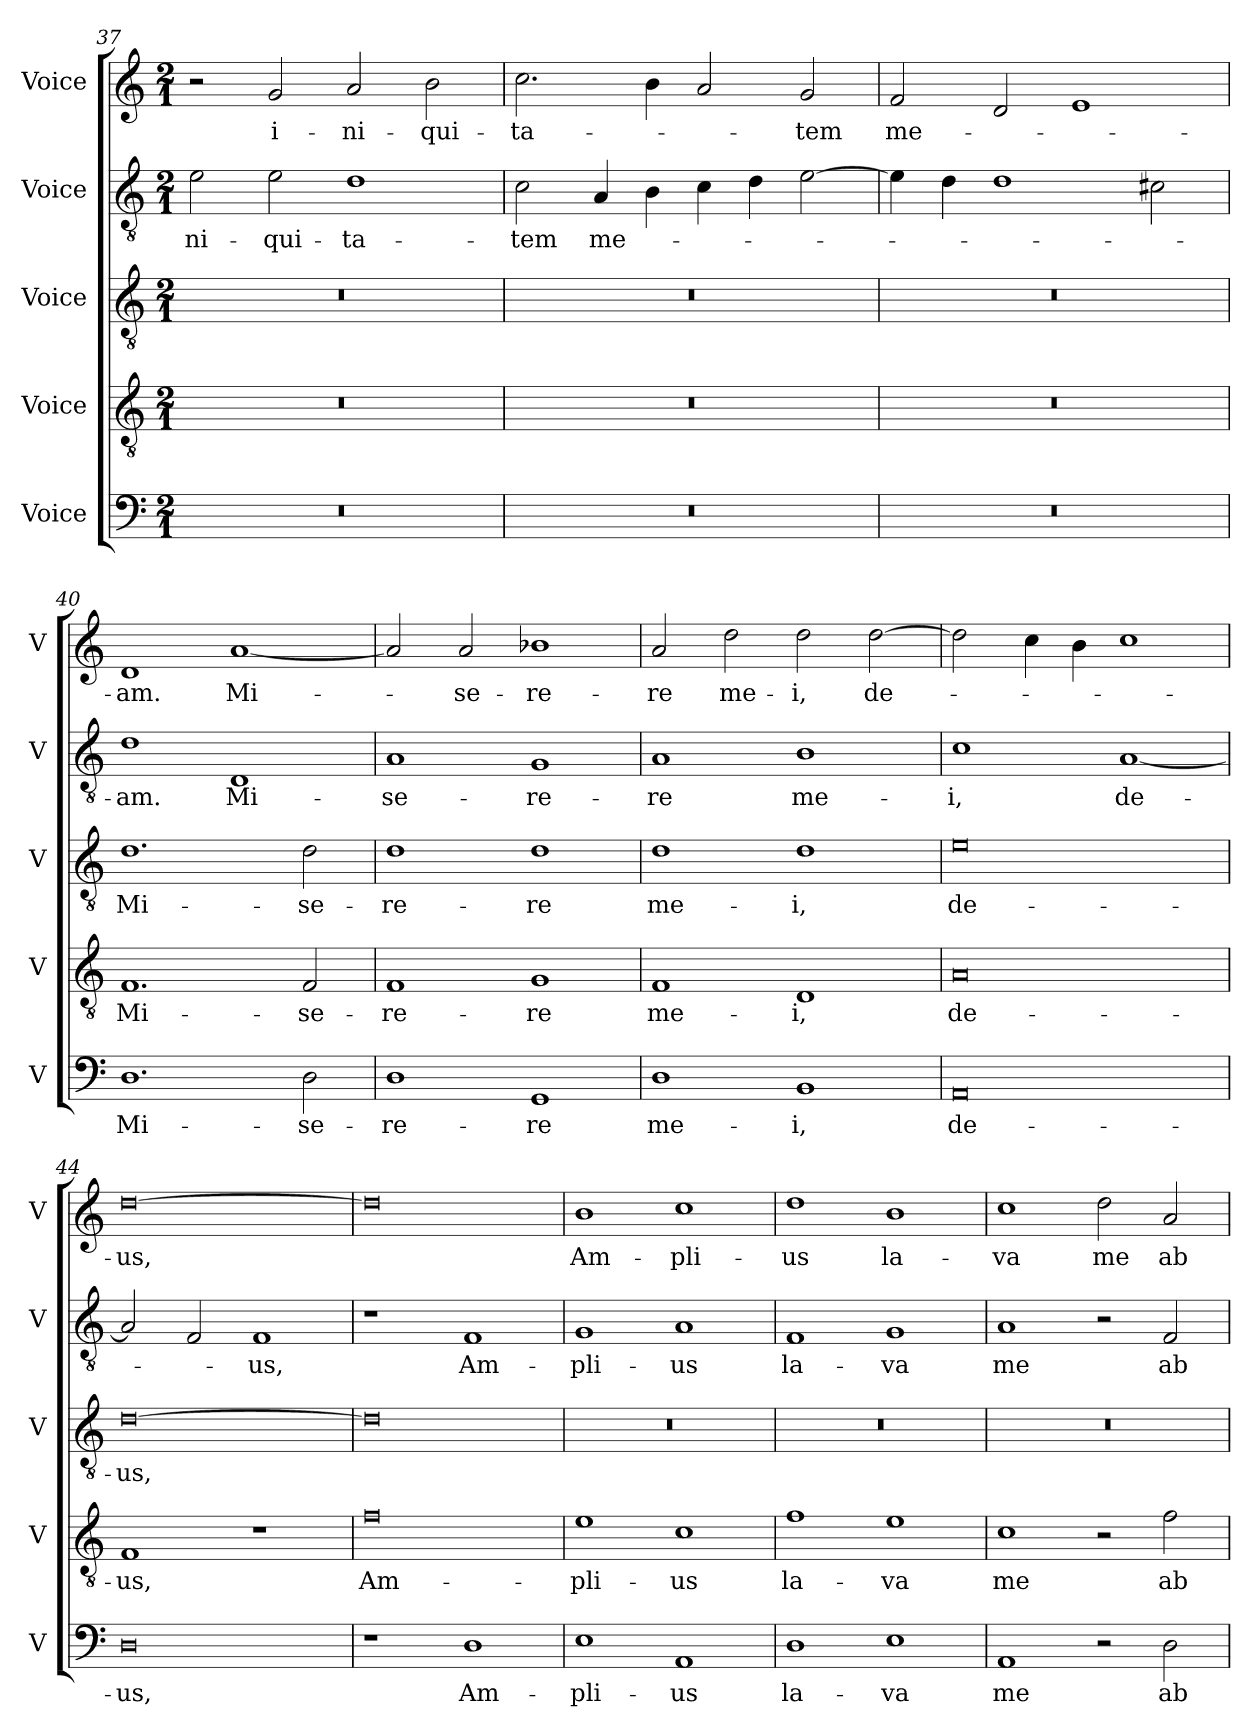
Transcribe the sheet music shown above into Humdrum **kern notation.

**kern	**text	**kern	**text	**kern	**text	**kern	**text	**kern	**text
*part5	*part5	*part4	*part4	*part3	*part3	*part2	*part2	*part1	*part1
*staff5	*staff5	*staff4	*staff4	*staff3	*staff3	*staff2	*staff2	*staff1	*staff1
*I"Voice	*	*I"Voice	*	*I"Voice	*	*I"Voice	*	*I"Voice	*
*I'V	*	*I'V	*	*I'V	*	*I'V	*	*I'V	*
*clefF4	*	*clefGv2	*	*clefGv2	*	*clefGv2	*	*clefG2	*
*k[]	*	*k[]	*	*k[]	*	*k[]	*	*k[]	*
*M2/1	*	*M2/1	*	*M2/1	*	*M2/1	*	*M2/1	*
=37	=37	=37	=37	=37	=37	=37	=37	=37	=37
!	!	!	!	!	!	!	!LO:LY:b	!	!
0r	.	0r	.	0r	.	2e\	-ni-	2r	.
!	!	!	!	!	!	!	!LO:LY:b	!	!LO:LY:b
.	.	.	.	.	.	2e\	-qui-	2g/	i-
!	!	!	!	!	!	!	!LO:LY:b	!	!LO:LY:b
.	.	.	.	.	.	1d	-ta-	2a/	-ni-
!	!	!	!	!	!	!	!	!	!LO:LY:b
.	.	.	.	.	.	.	.	2b\	-qui-
=38	=38	=38	=38	=38	=38	=38	=38	=38	=38
!	!	!	!	!	!	!	!LO:LY:b	!	!LO:LY:b
0r	.	0r	.	0r	.	2c\	-tem	2.cc\	-ta-
!	!	!	!	!	!	!	!LO:LY:b	!	!
.	.	.	.	.	.	4A/	me-	.	.
.	.	.	.	.	.	4B\	.	4b\	.
.	.	.	.	.	.	4c\	.	2a/	.
.	.	.	.	.	.	4d\	.	.	.
!	!	!	!	!	!	!	!	!	!LO:LY:b
.	.	.	.	.	.	[2e\	.	2g/	-tem
!!LO:LB:g=z
=39	=39	=39	=39	=39	=39	=39	=39	=39	=39
!	!	!	!	!	!	!	!	!	!LO:LY:b
0r	.	0r	.	0r	.	4e\]	.	2f/	me-
.	.	.	.	.	.	4d\	.	.	.
.	.	.	.	.	.	1d	.	2d/	.
.	.	.	.	.	.	.	.	1e	.
.	.	.	.	.	.	2c#X\	.	.	.
=40	=40	=40	=40	=40	=40	=40	=40	=40	=40
!	!LO:LY:b	!	!LO:LY:b	!	!LO:LY:b	!	!LO:LY:b	!	!LO:LY:b
1.D	Mi-	1.F	Mi-	1.d	Mi-	1d	-am.	1d	-am.
!	!	!	!	!	!	!	!LO:LY:b	!	!LO:LY:b
.	.	.	.	.	.	1D	Mi-	[1a	Mi-
!	!LO:LY:b	!	!LO:LY:b	!	!LO:LY:b	!	!	!	!
2D\	-se-	2F/	-se-	2d\	-se-	.	.	.	.
=41	=41	=41	=41	=41	=41	=41	=41	=41	=41
!	!LO:LY:b	!	!LO:LY:b	!	!LO:LY:b	!	!LO:LY:b	!	!
1D	-re-	1F	-re-	1d	-re-	1A	-se-	2a/]	.
!	!	!	!	!	!	!	!	!	!LO:LY:b
.	.	.	.	.	.	.	.	2a/	-se-
!	!LO:LY:b	!	!LO:LY:b	!	!LO:LY:b	!	!LO:LY:b	!	!LO:LY:b
1GG	-re	1G	-re	1d	-re	1G	-re-	1b-X	-re-
=42	=42	=42	=42	=42	=42	=42	=42	=42	=42
!	!LO:LY:b	!	!LO:LY:b	!	!LO:LY:b	!	!LO:LY:b	!	!LO:LY:b
1D	me-	1F	me-	1d	me-	1A	-re	2a/	-re
!	!	!	!	!	!	!	!	!	!LO:LY:b
.	.	.	.	.	.	.	.	2dd\	me-
!	!LO:LY:b	!	!LO:LY:b	!	!LO:LY:b	!	!LO:LY:b	!	!LO:LY:b
1BB	-i,	1D	-i,	1d	-i,	1B	me-	2dd\	-i,
!	!	!	!	!	!	!	!	!	!LO:LY:b
.	.	.	.	.	.	.	.	[2dd\	de-
!!LO:LB:g=z
=43	=43	=43	=43	=43	=43	=43	=43	=43	=43
!	!LO:LY:b	!	!LO:LY:b	!	!LO:LY:b	!	!LO:LY:b	!	!
0AA	de-	0A	de-	0e	de-	1c	-i,	2dd\]	.
.	.	.	.	.	.	.	.	4cc\	.
.	.	.	.	.	.	.	.	4b\	.
!	!	!	!	!	!	!	!LO:LY:b	!	!
.	.	.	.	.	.	[1A	de-	1cc	.
=44	=44	=44	=44	=44	=44	=44	=44	=44	=44
!	!LO:LY:b	!	!LO:LY:b	!	!LO:LY:b	!	!	!	!LO:LY:b
0D	-us,	1F	-us,	[0d	-us,	2A/]	.	[0dd	-us,
.	.	.	.	.	.	2F/	.	.	.
!	!	!	!	!	!	!	!LO:LY:b	!	!
.	.	1r	.	.	.	1F	-us,	.	.
=45	=45	=45	=45	=45	=45	=45	=45	=45	=45
!	!	!	!LO:LY:b	!	!	!	!	!	!
1r	.	0f	Am-	0d]	.	1r	.	0dd]	.
!	!LO:LY:b	!	!	!	!	!	!LO:LY:b	!	!
1D	Am-	.	.	.	.	1F	Am-	.	.
=46	=46	=46	=46	=46	=46	=46	=46	=46	=46
!	!LO:LY:b	!	!LO:LY:b	!	!	!	!LO:LY:b	!	!LO:LY:b
1E	-pli-	1e	-pli-	0r	.	1G	-pli-	1b	Am-
!	!LO:LY:b	!	!LO:LY:b	!	!	!	!LO:LY:b	!	!LO:LY:b
1AA	-us	1c	-us	.	.	1A	-us	1cc	-pli-
=47	=47	=47	=47	=47	=47	=47	=47	=47	=47
!	!LO:LY:b	!	!LO:LY:b	!	!	!	!LO:LY:b	!	!LO:LY:b
1D	la-	1f	la-	0r	.	1F	la-	1dd	-us
!	!LO:LY:b	!	!LO:LY:b	!	!	!	!LO:LY:b	!	!LO:LY:b
1E	-va	1e	-va	.	.	1G	-va	1b	la-
!!LO:PB:g=z
=48	=48	=48	=48	=48	=48	=48	=48	=48	=48
!	!LO:LY:b	!	!LO:LY:b	!	!	!	!LO:LY:b	!	!LO:LY:b
1AA	me	1c	me	0r	.	1A	me	1cc	-va
!	!	!	!	!	!	!	!	!	!LO:LY:b
2r	.	2r	.	.	.	2r	.	2dd\	me
!	!LO:LY:b	!	!LO:LY:b	!	!	!	!LO:LY:b	!	!LO:LY:b
2D\	ab	2f\	ab	.	.	2F/	ab	2a/	ab
=	=	=	=	=	=	=	=	=	=
*-	*-	*-	*-	*-	*-	*-	*-	*-	*-
